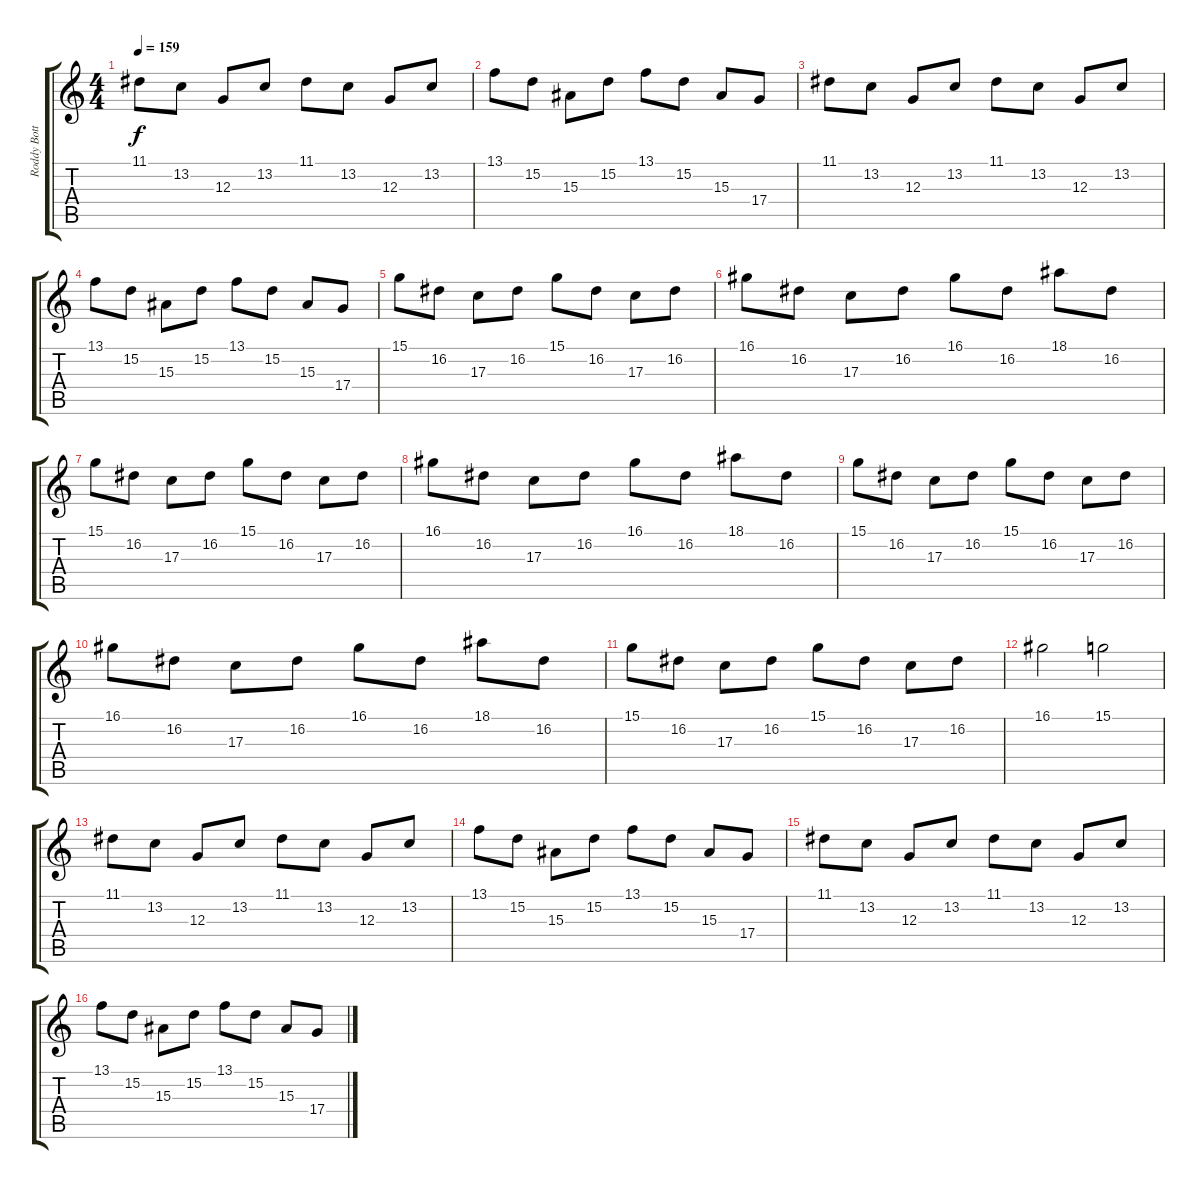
\track ("Roddy Bottum - Keyboard" "Roddy Bott") {instrument tremolostrings}
\staff {score tabs}
\tuning (E4 B3 G3 D3 A2 E2) {hide}
\ts (4 4)
\tempo 159
\clef g2
\ks c
11.1.8{dy f} 13.2.8 12.3.8 13.2.8 11.1.8 13.2.8 12.3.8 13.2.8 |
13.1.8 15.2.8 15.3.8 15.2.8 13.1.8 15.2.8 15.3.8 17.4.8 |
11.1.8 13.2.8 12.3.8 13.2.8 11.1.8 13.2.8 12.3.8 13.2.8 |
13.1.8 15.2.8 15.3.8 15.2.8 13.1.8 15.2.8 15.3.8 17.4.8 |
15.1.8 16.2.8 17.3.8 16.2.8 15.1.8 16.2.8 17.3.8 16.2.8 |
16.1.8 16.2.8 17.3.8 16.2.8 16.1.8 16.2.8 18.1.8 16.2.8 |
15.1.8 16.2.8 17.3.8 16.2.8 15.1.8 16.2.8 17.3.8 16.2.8 |
16.1.8 16.2.8 17.3.8 16.2.8 16.1.8 16.2.8 18.1.8 16.2.8 |
15.1.8 16.2.8 17.3.8 16.2.8 15.1.8 16.2.8 17.3.8 16.2.8 |
16.1.8 16.2.8 17.3.8 16.2.8 16.1.8 16.2.8 18.1.8 16.2.8 |
15.1.8 16.2.8 17.3.8 16.2.8 15.1.8 16.2.8 17.3.8 16.2.8 |
16.1.2 15.1.2 |
11.1.8 13.2.8 12.3.8 13.2.8 11.1.8 13.2.8 12.3.8 13.2.8 |
13.1.8 15.2.8 15.3.8 15.2.8 13.1.8 15.2.8 15.3.8 17.4.8 |
11.1.8 13.2.8 12.3.8 13.2.8 11.1.8 13.2.8 12.3.8 13.2.8 |
13.1.8 15.2.8 15.3.8 15.2.8 13.1.8 15.2.8 15.3.8 17.4.8
